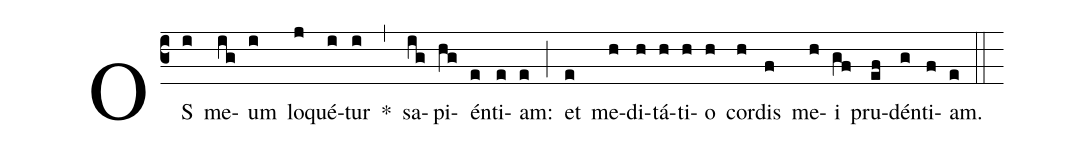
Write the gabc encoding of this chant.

%%
(c3)
OS(i) me(ig)um(i) lo(j)qué(i)tur(i) *(,)
sa(ig)pi(hg)én(e)ti(e)am:(e) (;)
et(e) me(h)di(h)tá(h)ti(h)o(h) cor(h)dis(f) me(h)i(gf) pru(ef)dén(g)ti(f)am.(e) (::)
